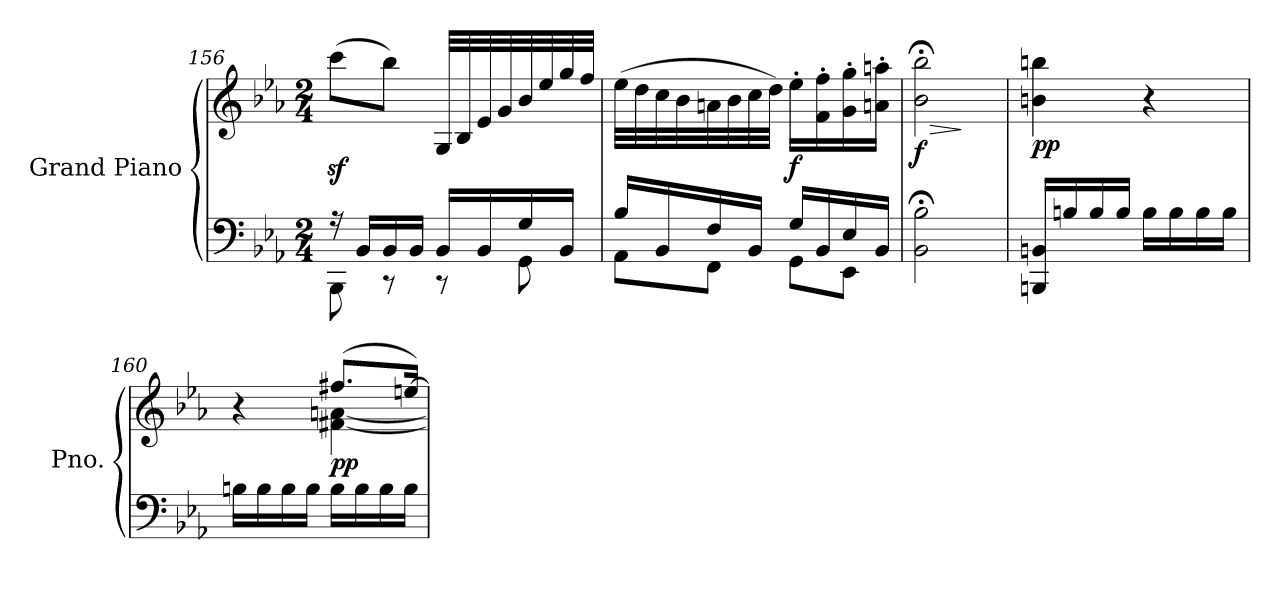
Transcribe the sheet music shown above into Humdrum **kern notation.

**kern	**kern	**dynam
*part1	*part1	*part1
*staff2	*staff1	*staff1/2
*I"Grand Piano	*	*
*I'Pno.	*	*
*clefF4	*clefG2	*
*k[b-e-a-]	*k[b-e-a-]	*
*M2/4	*M2/4	*
=156	=156	=156
*^	*	*
16r	8BBB-\	(8cccz<\L	.
16BB-/LL	.	.	.
16BB-/	8r	8bb-\J)	.
16BB-/JJ	.	.	.
16BB-/LL	8r	32G/LLL	.
.	.	32B-/	.
16BB-/	.	32e-/	.
.	.	32g/	.
16G/	8GG\	32b-/	.
.	.	32ee-/	.
16BB-/JJ	.	32gg/	.
.	.	32ff/JJJ	.
=157	=157	=157	=157
16B-/LL	8AA-\L	(32ee-\LLL	.
.	.	32dd\	.
16BB-/	.	32cc\	.
.	.	32b-\	.
16F/	8FF\J	32an\	.
.	.	32b-\	.
16BB-/JJ	.	32cc\	.
.	.	32dd\JJJ)	.
!	!	!	!LO:DY:b
16G/LL	8GG\L	16ee-'\LL	f
16BB-/	.	16f\' 16ff\'	.
16E-/	8EE-\J	16g\' 16gg\'	.
16BB-/JJ	.	16an\' 16aan\'JJ	.
*v	*v	*	*
=158	=158	=158
!	!	!LO:HP:b
!	!	!LO:DY:n=1:b
2BB-\;< 2B-\;<	2b-\;< 2bb-\;<	> f
.	.	]
=159	=159	=159
!	!	!LO:DY:b
16BBBn/ 16BBn/LL	4bn\ 4bbn\	pp
16Bn/	.	.
16B/	.	.
16B/JJ	.	.
16B\LL	4r	.
16B\	.	.
16B\	.	.
16B\JJ	.	.
!!LO:PB:g=z
=160	=160	=160
*	*^	*
16Bn\LL	4r	4ryy	.
16B\	.	.	.
16B\	.	.	.
16B\JJ	.	.	.
!	!	!	!LO:DY:b
16B\LL	(8.ff#X/L	[4f#X\ [4an\	pp
16B\	.	.	.
16B\	.	.	.
16B\JJ	[16een/Jk)	.	.
*	*v	*v	*
=	=	=
*-	*-	*-
